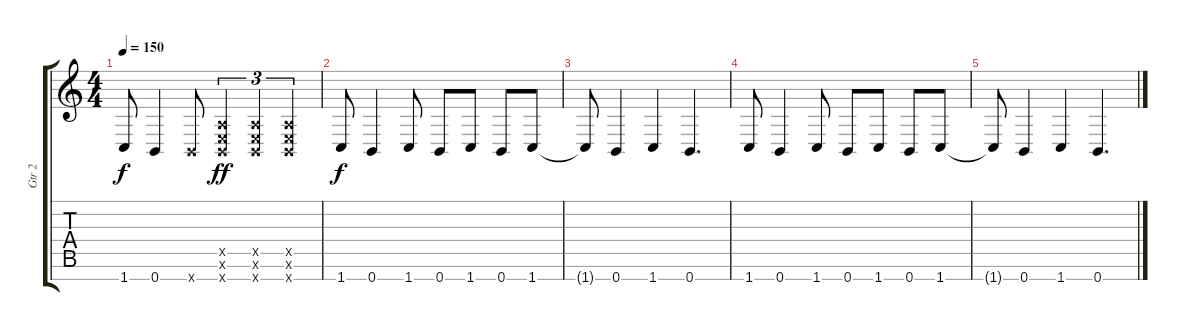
\track ("Gtr 2" "Gtr 2") {instrument distortionguitar}
\staff {score tabs}
\tuning (E4 B3 G3 D3 A2 E2 B1) {hide}
\ts (4 4)
\tempo 150
\clef g2
\ks c
1.7{t}.8{dy f} 0.7.4 0.7{x}.8 (0.5{x} 0.6{x} 0.7{x}).4{tu (3 2) dy ff} (0.5{x} 0.6{x} 0.7{x}).4{tu (3 2)} (0.5{x} 0.6{x} 0.7{x}).4{tu (3 2)} |
1.7.8{dy f} 0.7.4 1.7.8 0.7.8 1.7.8 0.7.8 1.7.8 |
1.7{t}.8 0.7.4 1.7.4 0.7.4{d} |
1.7.8 0.7.4 1.7.8 0.7.8 1.7.8 0.7.8 1.7.8 |
1.7{t}.8 0.7.4 1.7.4 0.7.4{d}
